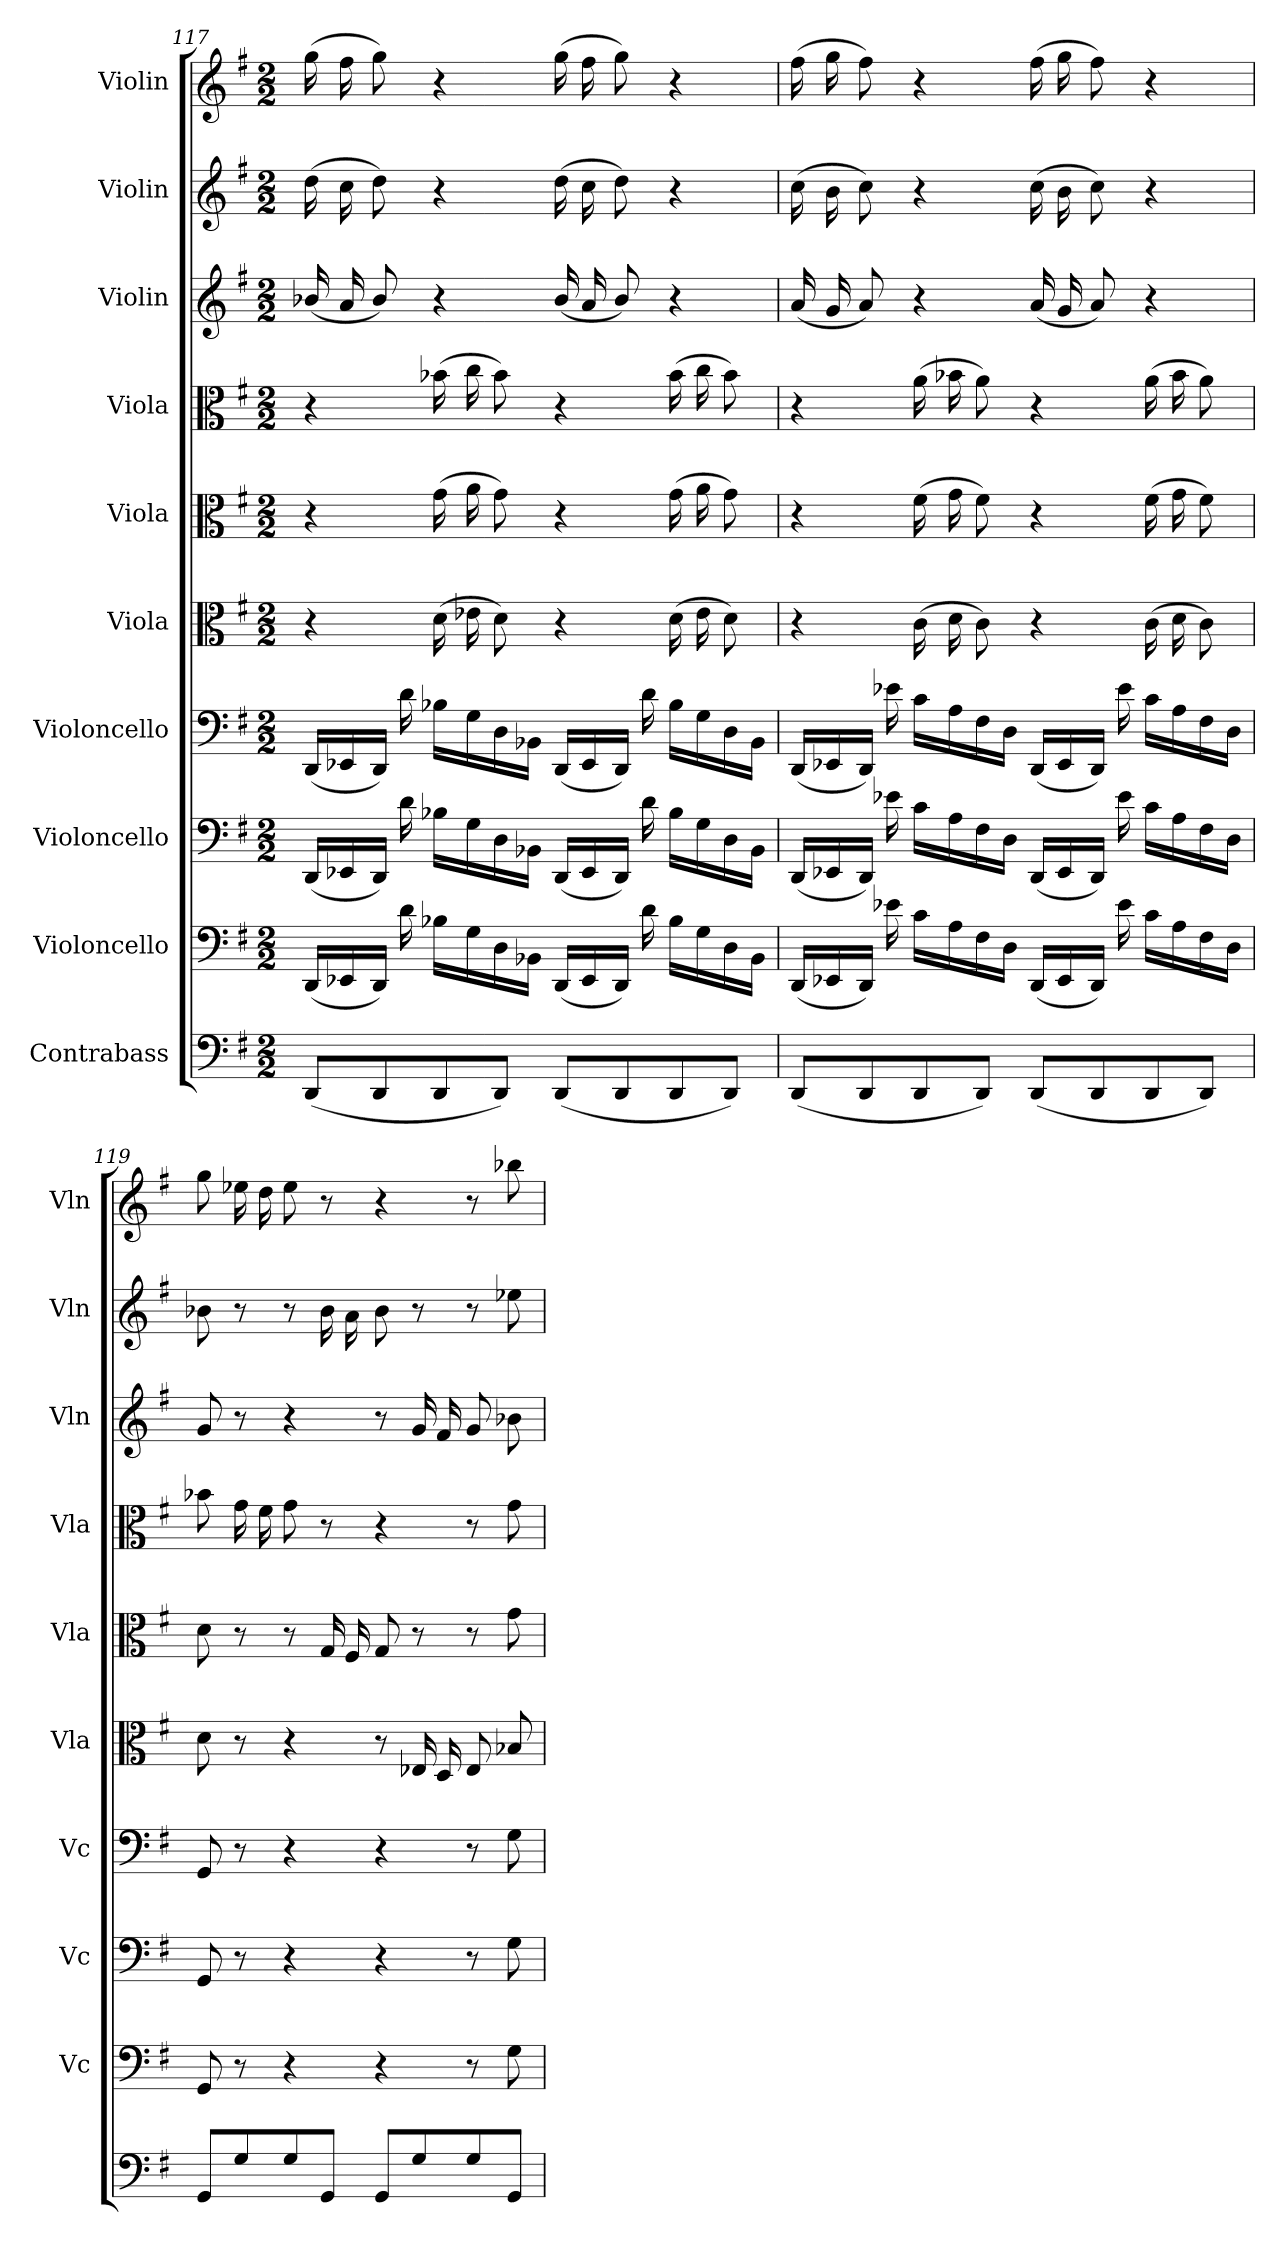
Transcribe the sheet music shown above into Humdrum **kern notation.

**kern	**kern	**kern	**kern	**kern	**kern	**kern	**kern	**kern	**kern
*part10	*part9	*part8	*part7	*part6	*part5	*part4	*part3	*part2	*part1
*staff10	*staff9	*staff8	*staff7	*staff6	*staff5	*staff4	*staff3	*staff2	*staff1
*I"Contrabass	*I"Violoncello	*I"Violoncello	*I"Violoncello	*I"Viola	*I"Viola	*I"Viola	*I"Violin	*I"Violin	*I"Violin
*	*I'Vc	*I'Vc	*I'Vc	*I'Vla	*I'Vla	*I'Vla	*I'Vln	*I'Vln	*I'Vln
*clefF4	*clefF4	*clefF4	*clefF4	*clefC3	*clefC3	*clefC3	*clefG2	*clefG2	*clefG2
*k[f#]	*k[f#]	*k[f#]	*k[f#]	*k[f#]	*k[f#]	*k[f#]	*k[f#]	*k[f#]	*k[f#]
*G:	*G:	*G:	*G:	*G:	*G:	*G:	*G:	*G:	*G:
*M2/2	*M2/2	*M2/2	*M2/2	*M2/2	*M2/2	*M2/2	*M2/2	*M2/2	*M2/2
=117	=117	=117	=117	=117	=117	=117	=117	=117	=117
(8DD/L	(16DD/LL	(16DD/LL	(16DD/LL	4r	4r	4r	(16b-X/	(16dd\	(16gg\
.	16EE-X/	16EE-X/	16EE-X/	.	.	.	16a/	16cc\	16ff#\
8DD/	16DD/JJ)	16DD/JJ)	16DD/JJ)	.	.	.	8b-/)	8dd\)	8gg\)
.	16d\	16d\	16d\	.	.	.	.	.	.
8DD/	16B-X\LL	16B-X\LL	16B-X\LL	(16d\	(16g\	(16b-X\	4r	4r	4r
.	16G\	16G\	16G\	16e-X\	16a\	16cc\	.	.	.
8DD/J)	16D\	16D\	16D\	8d\)	8g\)	8b-\)	.	.	.
.	16BB-X\JJ	16BB-X\JJ	16BB-X\JJ	.	.	.	.	.	.
(8DD/L	(16DD/LL	(16DD/LL	(16DD/LL	4r	4r	4r	(16b-/	(16dd\	(16gg\
.	16EE-/	16EE-/	16EE-/	.	.	.	16a/	16cc\	16ff#\
8DD/	16DD/JJ)	16DD/JJ)	16DD/JJ)	.	.	.	8b-/)	8dd\)	8gg\)
.	16d\	16d\	16d\	.	.	.	.	.	.
8DD/	16B-\LL	16B-\LL	16B-\LL	(16d\	(16g\	(16b-\	4r	4r	4r
.	16G\	16G\	16G\	16e-\	16a\	16cc\	.	.	.
8DD/J)	16D\	16D\	16D\	8d\)	8g\)	8b-\)	.	.	.
.	16BB-\JJ	16BB-\JJ	16BB-\JJ	.	.	.	.	.	.
=118	=118	=118	=118	=118	=118	=118	=118	=118	=118
(8DD/L	(16DD/LL	(16DD/LL	(16DD/LL	4r	4r	4r	(16a/	(16cc\	(16ff#\
.	16EE-X/	16EE-X/	16EE-X/	.	.	.	16g/	16b\	16gg\
8DD/	16DD/JJ)	16DD/JJ)	16DD/JJ)	.	.	.	8a/)	8cc\)	8ff#\)
.	16e-X\	16e-X\	16e-X\	.	.	.	.	.	.
8DD/	16c\LL	16c\LL	16c\LL	(16c\	(16f#\	(16a\	4r	4r	4r
.	16A\	16A\	16A\	16d\	16g\	16b-X\	.	.	.
8DD/J)	16F#\	16F#\	16F#\	8c\)	8f#\)	8a\)	.	.	.
.	16D\JJ	16D\JJ	16D\JJ	.	.	.	.	.	.
(8DD/L	(16DD/LL	(16DD/LL	(16DD/LL	4r	4r	4r	(16a/	(16cc\	(16ff#\
.	16EE-/	16EE-/	16EE-/	.	.	.	16g/	16b\	16gg\
8DD/	16DD/JJ)	16DD/JJ)	16DD/JJ)	.	.	.	8a/)	8cc\)	8ff#\)
.	16e-\	16e-\	16e-\	.	.	.	.	.	.
8DD/	16c\LL	16c\LL	16c\LL	(16c\	(16f#\	(16a\	4r	4r	4r
.	16A\	16A\	16A\	16d\	16g\	16b-\	.	.	.
8DD/J)	16F#\	16F#\	16F#\	8c\)	8f#\)	8a\)	.	.	.
.	16D\JJ	16D\JJ	16D\JJ	.	.	.	.	.	.
=119	=119	=119	=119	=119	=119	=119	=119	=119	=119
8GG/L	8GG/	8GG/	8GG/	8d\	8d\	8b-X\	8g/	8b-X\	8gg\
8G/	8r	8r	8r	8r	8r	16g\	8r	8r	16ee-X\
.	.	.	.	.	.	16f#\	.	.	16dd\
8G/	4r	4r	4r	4r	8r	8g\	4r	8r	8ee-\
8GG/J	.	.	.	.	16G/	8r	.	16b-\	8r
.	.	.	.	.	16F#/	.	.	16a\	.
8GG/L	4r	4r	4r	8r	8G/	4r	8r	8b-\	4r
8G/	.	.	.	16E-X/	8r	.	16g/	8r	.
.	.	.	.	16D/	.	.	16f#/	.	.
8G/	8r	8r	8r	8E-/	8r	8r	8g/	8r	8r
8GG/J	8G\	8G\	8G\	8B-X/	8g\	8g\	8b-X\	8ee-X\	8bb-X\
=	=	=	=	=	=	=	=	=	=
*-	*-	*-	*-	*-	*-	*-	*-	*-	*-
